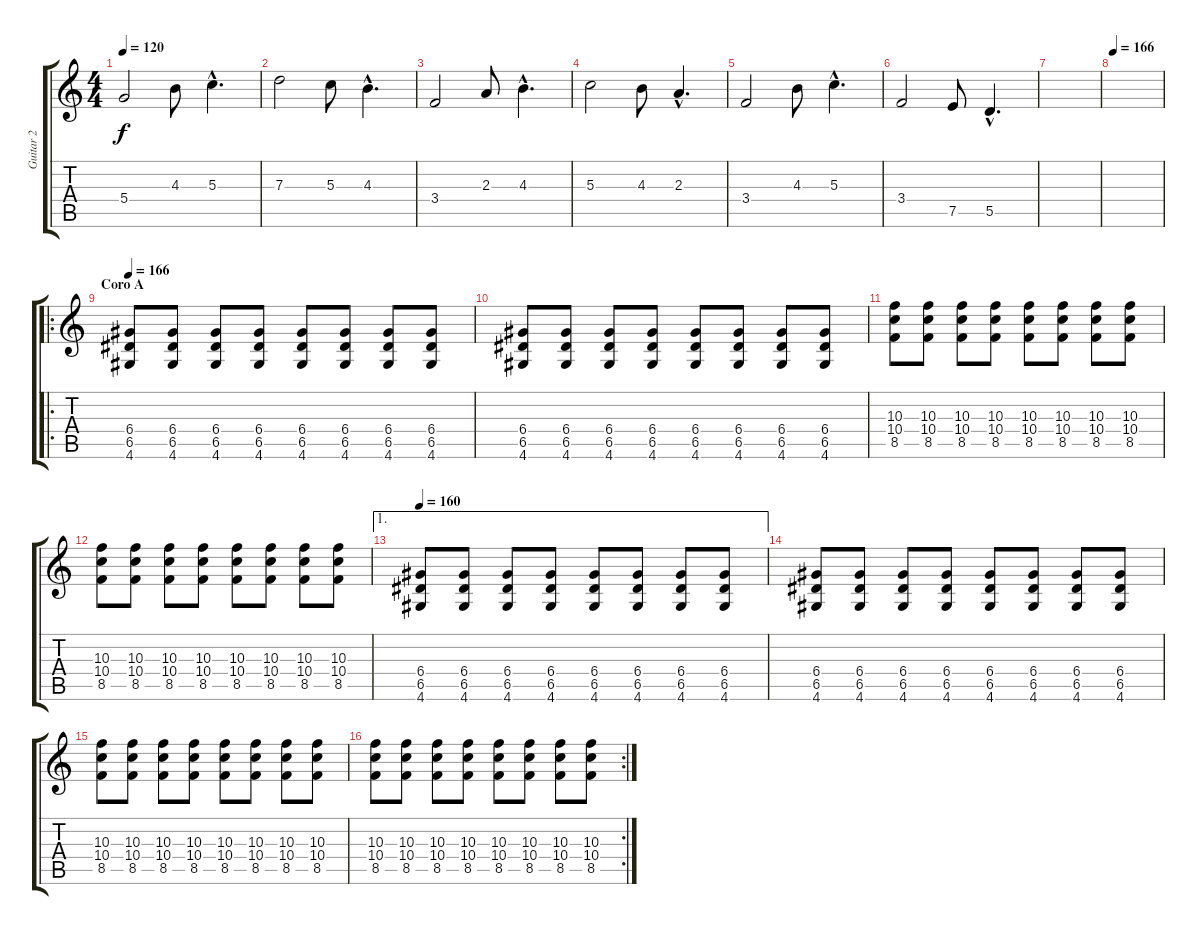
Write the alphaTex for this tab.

\track ("Guitar 2" "Guitar 2") {instrument distortionguitar}
\staff {score tabs}
\tuning (E4 B3 G3 D3 A2 E2) {hide}
\ts (4 4)
\tempo 120
\clef g2
\ks c
5.4.2{dy f} 4.3.8 5.3{hac}.4{d} |
7.3.2 5.3.8 4.3{hac}.4{d} |
3.4.2 2.3.8 4.3{hac}.4{d} |
5.3.2 4.3.8 2.3{hac}.4{d} |
3.4.2 4.3.8 5.3{hac}.4{d} |
3.4.2 7.5.8 5.5{hac}.4{d} |
|
\tempo 166
|
\ro
\section ("" "Coro A")
\tempo 166
(6.4 6.5 4.6).8 (6.4 6.5 4.6).8 (6.4 6.5 4.6).8 (6.4 6.5 4.6).8 (6.4 6.5 4.6).8 (6.4 6.5 4.6).8 (6.4 6.5 4.6).8 (6.4 6.5 4.6).8 |
(6.4 6.5 4.6).8 (6.4 6.5 4.6).8 (6.4 6.5 4.6).8 (6.4 6.5 4.6).8 (6.4 6.5 4.6).8 (6.4 6.5 4.6).8 (6.4 6.5 4.6).8 (6.4 6.5 4.6).8 |
(10.3 10.4 8.5).8 (10.3 10.4 8.5).8 (10.3 10.4 8.5).8 (10.3 10.4 8.5).8 (10.3 10.4 8.5).8 (10.3 10.4 8.5).8 (10.3 10.4 8.5).8 (10.3 10.4 8.5).8 |
(10.3 10.4 8.5).8 (10.3 10.4 8.5).8 (10.3 10.4 8.5).8 (10.3 10.4 8.5).8 (10.3 10.4 8.5).8 (10.3 10.4 8.5).8 (10.3 10.4 8.5).8 (10.3 10.4 8.5).8 |
\ae 1
\tempo 160
(6.4 6.5 4.6).8 (6.4 6.5 4.6).8 (6.4 6.5 4.6).8 (6.4 6.5 4.6).8 (6.4 6.5 4.6).8 (6.4 6.5 4.6).8 (6.4 6.5 4.6).8 (6.4 6.5 4.6).8 |
(6.4 6.5 4.6).8 (6.4 6.5 4.6).8 (6.4 6.5 4.6).8 (6.4 6.5 4.6).8 (6.4 6.5 4.6).8 (6.4 6.5 4.6).8 (6.4 6.5 4.6).8 (6.4 6.5 4.6).8 |
(10.3 10.4 8.5).8 (10.3 10.4 8.5).8 (10.3 10.4 8.5).8 (10.3 10.4 8.5).8 (10.3 10.4 8.5).8 (10.3 10.4 8.5).8 (10.3 10.4 8.5).8 (10.3 10.4 8.5).8 |
\rc 2
(10.3 10.4 8.5).8 (10.3 10.4 8.5).8 (10.3 10.4 8.5).8 (10.3 10.4 8.5).8 (10.3 10.4 8.5).8 (10.3 10.4 8.5).8 (10.3 10.4 8.5).8 (10.3 10.4 8.5).8
